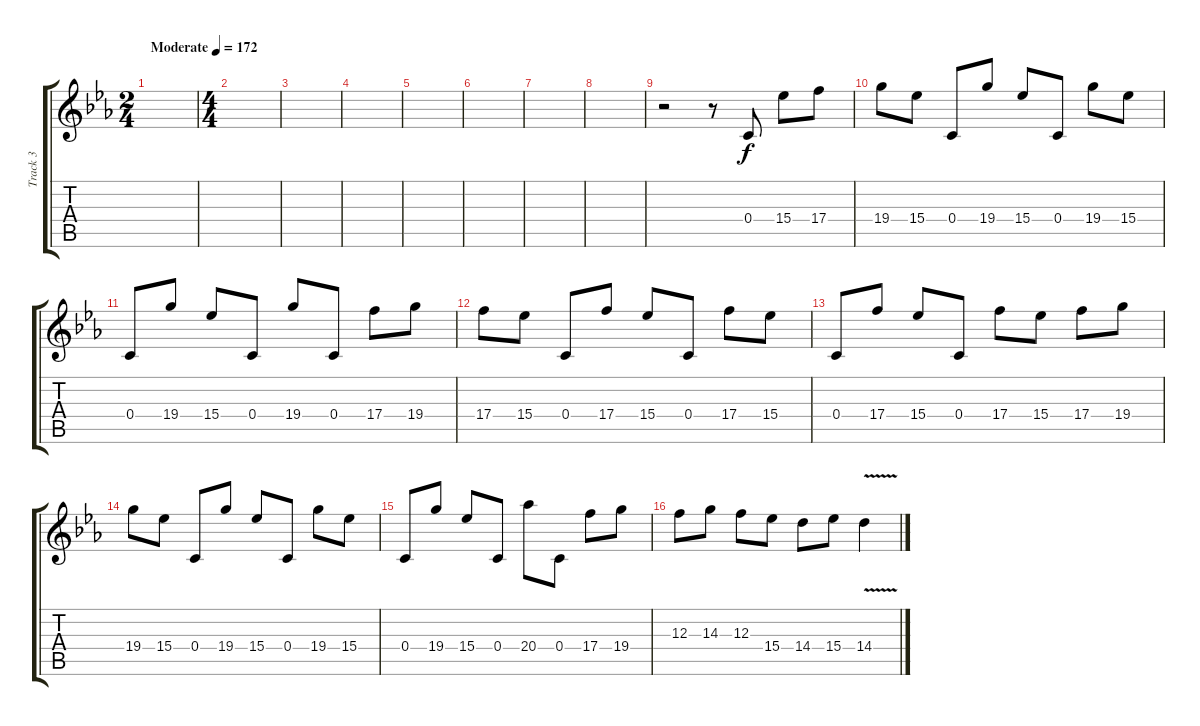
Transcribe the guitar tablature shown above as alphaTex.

\track ("Track 3" "Track 3") {instrument distortionguitar}
\staff {score tabs}
\tuning (D4 A3 F3 C3 G2 C2) {hide}
\ts (2 4)
\tempo (172 "Moderate")
\clef g2
\ks eb
|
\ts (4 4)
|
|
|
|
|
|
|
r.2 r.8 0.4.8 15.4.8 17.4.8 |
19.4.8 15.4.8 0.4.8 19.4.8 15.4.8 0.4.8 19.4.8 15.4.8 |
0.4.8 19.4.8 15.4.8 0.4.8 19.4.8 0.4.8 17.4.8 19.4.8 |
17.4.8 15.4.8 0.4.8 17.4.8 15.4.8 0.4.8 17.4.8 15.4.8 |
0.4.8 17.4.8 15.4.8 0.4.8 17.4.8 15.4.8 17.4.8 19.4.8 |
19.4.8 15.4.8 0.4.8 19.4.8 15.4.8 0.4.8 19.4.8 15.4.8 |
0.4.8 19.4.8 15.4.8 0.4.8 20.4.8 0.4.8 17.4.8 19.4.8 |
12.3.8 14.3.8 12.3.8 15.4.8 14.4.8 15.4.8 14.4{v}.4
